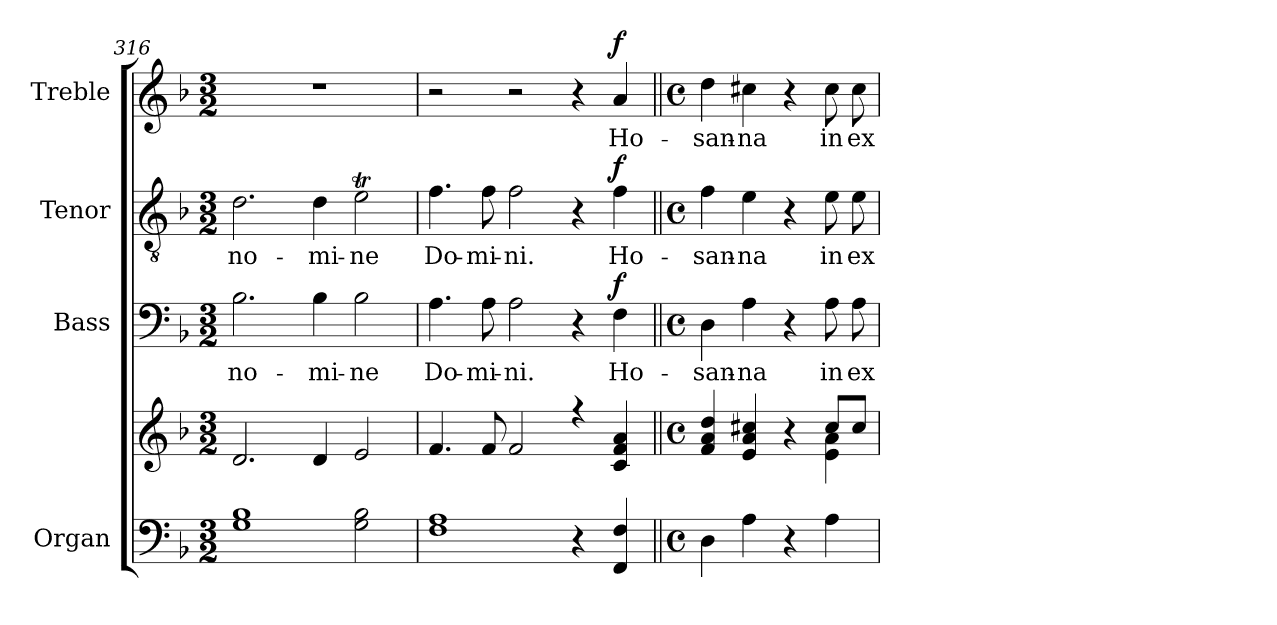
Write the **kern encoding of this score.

**kern	**kern	**kern	**text	**dynam	**kern	**text	**dynam	**kern	**text	**dynam
*part4	*part4	*part3	*part3	*part3	*part2	*part2	*part2	*part1	*part1	*part1
*staff5	*staff4	*staff3	*staff3	*staff3	*staff2	*staff2	*staff2	*staff1	*staff1	*staff1
*I"Organ	*	*I"Bass	*	*	*I"Tenor	*	*	*I"Treble	*	*
*I'Organ	*	*I'Bass	*	*	*I'Tenor	*	*	*I'Treble	*	*
*clefF4	*clefG2	*clefF4	*	*	*clefGv2	*	*	*clefG2	*	*
*k[b-]	*k[b-]	*k[b-]	*	*	*k[b-]	*	*	*k[b-]	*	*
*F:	*F:	*F:	*	*	*F:	*	*	*F:	*	*
*M3/2	*M3/2	*M3/2	*	*	*M3/2	*	*	*M3/2	*	*
=316	=316	=316	=316	=316	=316	=316	=316	=316	=316	=316
*	*^	*	*	*	*	*	*	*	*	*
!	!	!LO:N:vis=1	!	!LO:LY:b	!	!	!LO:LY:b	!	!LO:N:vis=1	!	!
1G 1B-	2.d	1.ryy	2.B-	no-	.	2.d	no-	.	1.r	.	.
!	!	!	!	!LO:LY:b	!	!	!LO:LY:b	!	!	!	!
.	4d	.	4B-	-mi-	.	4d	-mi-	.	.	.	.
!	!	!	!	!LO:LY:b	!	!	!LO:LY:b	!	!	!	!
2G 2B-	2e	.	2B-	-ne	.	2et	-ne	.	.	.	.
=317	=317	=317	=317	=317	=317	=317	=317	=317	=317	=317	=317
!	!	!LO:N:vis=1	!	!LO:LY:b	!	!	!LO:LY:b	!	!	!	!
1F 1A	4.f	1.ryy	4.A	Do-	.	4.f	Do-	.	2r	.	.
!	!	!	!	!LO:LY:b	!	!	!LO:LY:b	!	!	!	!
.	8f	.	8A	-mi-	.	8f	-mi-	.	.	.	.
!	!	!	!	!LO:LY:b	!	!	!LO:LY:b	!	!	!	!
.	2f	.	2A	-ni.	.	2f	-ni.	.	2r	.	.
4r	4r	.	4r	.	.	4r	.	.	4r	.	.
!	!	!	!	!LO:LY:b	!LO:DY:b	!	!LO:LY:b	!LO:DY:b	!	!LO:LY:b	!LO:DY:b
4FF 4F	4c 4f 4a	.	4F	Ho-	f	4f	Ho-	f	4a	Ho-	f
=318||	=318||	=318||	=318||	=318||	=318||	=318||	=318||	=318||	=318||	=318||	=318||
*M4/4	*M4/4	*	*M4/4	*	*	*M4/4	*	*	*M4/4	*	*
*met(c)	*met(c)	*	*met(c)	*	*	*met(c)	*	*	*met(c)	*	*
!	!	!	!	!LO:LY:b	!	!	!LO:LY:b	!	!	!LO:LY:b	!
4D	4f 4a 4dd	2ryy	4D	-san-	.	4f	-san-	.	4dd	-san-	.
!	!	!	!	!LO:LY:b	!	!	!LO:LY:b	!	!	!LO:LY:b	!
4A	4e 4a 4cc#X	.	4A	-na	.	4e	-na	.	4cc#X	-na	.
4r	4r	4ryy	4r	.	.	4r	.	.	4r	.	.
!	!	!	!	!LO:LY:b	!	!	!LO:LY:b	!	!	!LO:LY:b	!
4A	8cc#/L	4e\ 4a\	8A	in	.	8e	in	.	8cc#	in	.
!	!	!	!	!LO:LY:b	!	!	!LO:LY:b	!	!	!LO:LY:b	!
.	8cc#/J	.	8A	ex-	.	8e	ex-	.	8cc#	ex-	.
*	*v	*v	*	*	*	*	*	*	*	*	*
=	=	=	=	=	=	=	=	=	=	=
*-	*-	*-	*-	*-	*-	*-	*-	*-	*-	*-
